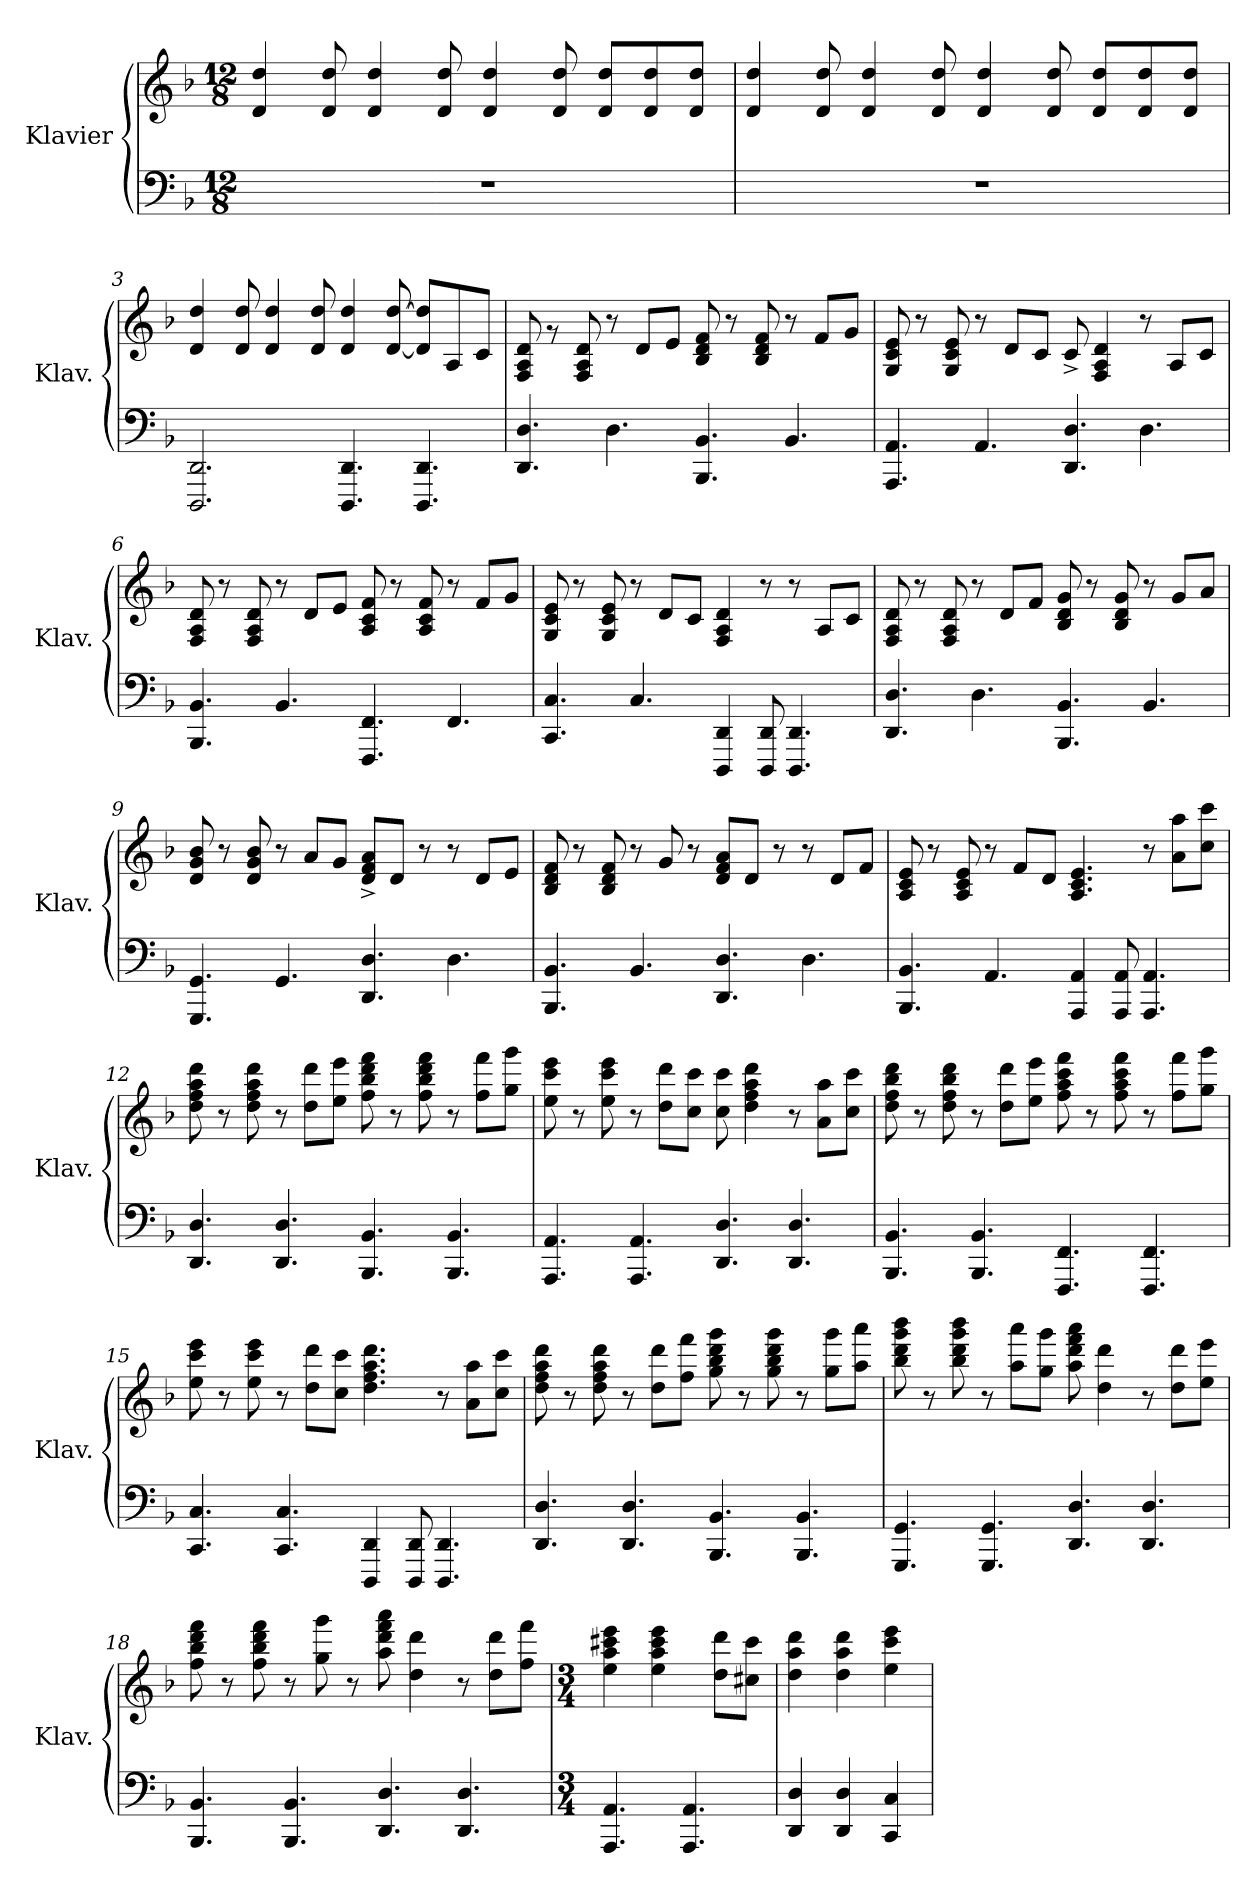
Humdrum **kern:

**kern	**kern
*part1	*part1
*staff2	*staff1
*I"Klavier	*
*I'Klav.	*
*clefF4	*clefG2
*k[b-]	*k[b-]
*M12/8	*M12/8
*MM180	*MM180
=1	=1
1.r	4d/ 4dd/
.	8d/ 8dd/
.	4d/ 4dd/
.	8d/ 8dd/
.	4d/ 4dd/
.	8d/ 8dd/
.	8d/ 8dd/L
.	8d/ 8dd/
.	8d/ 8dd/J
=2	=2
1.r	4d/ 4dd/
.	8d/ 8dd/
.	4d/ 4dd/
.	8d/ 8dd/
.	4d/ 4dd/
.	8d/ 8dd/
.	8d/ 8dd/L
.	8d/ 8dd/
.	8d/ 8dd/J
=3	=3
2.DDD/ 2.DD/	4d/ 4dd/
.	8d/ 8dd/
.	4d/ 4dd/
.	8d/ 8dd/
4.DDD/ 4.DD/	4d/ 4dd/
.	[8d/ [8dd/
4.DDD/ 4.DD/	8d/] 8dd/]L
.	8A/
.	8c/J
!!LO:LB:g=z
=4	=4
4.DD/ 4.D/	8F/ 8A/ 8d/
.	8rg
.	8F/ 8A/ 8d/
4.D\	8r
.	8d/L
.	8e/J
4.BBB-/ 4.BB-/	8B-/ 8d/ 8f/
.	8r
.	8B-/ 8d/ 8f/
4.BB-/	8r
.	8f/L
.	8g/J
=5	=5
4.AAA/ 4.AA/	8G/ 8c/ 8e/
.	8r
.	8G/ 8c/ 8e/
4.AA/	8r
.	8d/L
.	8c/J
4.DD/ 4.D/	8c^/
.	4F/ 4A/ 4d/
4.D\	8r
.	8A/L
.	8c/J
=6	=6
4.BBB-/ 4.BB-/	8F/ 8A/ 8d/
.	8r
.	8F/ 8A/ 8d/
4.BB-/	8r
.	8d/L
.	8e/J
4.FFF/ 4.FF/	8A/ 8c/ 8f/
.	8r
.	8A/ 8c/ 8f/
4.FF/	8r
.	8f/L
.	8g/J
!!LO:LB:g=z
=7	=7
4.CC/ 4.C/	8G/ 8c/ 8e/
.	8r
.	8G/ 8c/ 8e/
4.C/	8r
.	8d/L
.	8c/J
4DDD/ 4DD/	4F/ 4A/ 4d/
8DDD/ 8DD/	8r
4.DDD/ 4.DD/	8r
.	8A/L
.	8c/J
=8	=8
4.DD/ 4.D/	8F/ 8A/ 8d/
.	8r
.	8F/ 8A/ 8d/
4.D\	8r
.	8d/L
.	8f/J
4.BBB-/ 4.BB-/	8B-/ 8d/ 8g/
.	8r
.	8B-/ 8d/ 8g/
4.BB-/	8r
.	8g/L
.	8a/J
=9	=9
4.GGG/ 4.GG/	8d/ 8g/ 8b-/
.	8r
.	8d/ 8g/ 8b-/
4.GG/	8r
.	8a/L
.	8g/J
4.DD/ 4.D/	8d/^ 8f/^ 8a/^L
.	8d/J
.	8r
4.D\	8r
.	8d/L
.	8e/J
!!LO:LB:g=z
=10	=10
4.BBB-/ 4.BB-/	8B-/ 8d/ 8f/
.	8r
.	8B-/ 8d/ 8f/
4.BB-/	8r
.	8g/
.	8r
4.DD/ 4.D/	8d/ 8f/ 8a/L
.	8d/J
.	8r
4.D\	8r
.	8d/L
.	8f/J
=11	=11
4.BBB-/ 4.BB-/	8A/ 8c/ 8e/
.	8r
.	8A/ 8c/ 8e/
4.AA/	8r
.	8f/L
.	8d/J
4AAA/ 4AA/	4.A/ 4.c/ 4.e/
8AAA/ 8AA/	.
4.AAA/ 4.AA/	8r
.	8a\ 8aa\L
.	8cc\ 8ccc\J
=12	=12
4.DD/ 4.D/	8dd\ 8ff\ 8aa\ 8ddd\
.	8r
.	8dd\ 8ff\ 8aa\ 8ddd\
4.DD/ 4.D/	8r
.	8dd\ 8ddd\L
.	8ee\ 8eee\J
4.BBB-/ 4.BB-/	8ff\ 8bb-\ 8ddd\ 8fff\
.	8r
.	8ff\ 8bb-\ 8ddd\ 8fff\
4.BBB-/ 4.BB-/	8r
.	8ff\ 8fff\L
.	8gg\ 8ggg\J
!!LO:LB:g=z
=13	=13
4.AAA/ 4.AA/	8ee\ 8ccc\ 8eee\
.	8r
.	8ee\ 8ccc\ 8eee\
4.AAA/ 4.AA/	8r
.	8dd\ 8ddd\L
.	8cc\ 8ccc\J
4.DD/ 4.D/	8cc\ 8ccc\
.	4dd\ 4ff\ 4aa\ 4ddd\
4.DD/ 4.D/	8r
.	8a\ 8aa\L
.	8cc\ 8ccc\J
=14	=14
4.BBB-/ 4.BB-/	8dd\ 8ff\ 8bb-\ 8ddd\
.	8r
.	8dd\ 8ff\ 8bb-\ 8ddd\
4.BBB-/ 4.BB-/	8r
.	8dd\ 8ddd\L
.	8ee\ 8eee\J
4.FFF/ 4.FF/	8ff\ 8aa\ 8ccc\ 8fff\
.	8r
.	8ff\ 8aa\ 8ccc\ 8fff\
4.FFF/ 4.FF/	8r
.	8ff\ 8fff\L
.	8gg\ 8ggg\J
=15	=15
4.CC/ 4.C/	8ee\ 8ccc\ 8eee\
.	8r
.	8ee\ 8ccc\ 8eee\
4.CC/ 4.C/	8r
.	8dd\ 8ddd\L
.	8cc\ 8ccc\J
4DDD/ 4DD/	4.dd\ 4.ff\ 4.aa\ 4.ddd\
8DDD/ 8DD/	.
4.DDD/ 4.DD/	8r
.	8a\ 8aa\L
.	8cc\ 8ccc\J
!!LO:PB:g=z
=16	=16
4.DD/ 4.D/	8dd\ 8ff\ 8aa\ 8ddd\
.	8r
.	8dd\ 8ff\ 8aa\ 8ddd\
4.DD/ 4.D/	8r
.	8dd\ 8ddd\L
.	8ff\ 8fff\J
4.BBB-/ 4.BB-/	8gg\ 8bb-\ 8ddd\ 8ggg\
.	8r
.	8gg\ 8bb-\ 8ddd\ 8ggg\
4.BBB-/ 4.BB-/	8r
.	8gg\ 8ggg\L
.	8aa\ 8aaa\J
=17	=17
4.GGG/ 4.GG/	8bb-\ 8ddd\ 8ggg\ 8bbb-\
.	8r
.	8bb-\ 8ddd\ 8ggg\ 8bbb-\
4.GGG/ 4.GG/	8r
.	8aa\ 8aaa\L
.	8gg\ 8ggg\J
4.DD/ 4.D/	8aa\ 8ddd\ 8fff\ 8aaa\
.	4dd\ 4ddd\
4.DD/ 4.D/	8r
.	8dd\ 8ddd\L
.	8ee\ 8eee\J
=18	=18
4.BBB-/ 4.BB-/	8ff\ 8bb-\ 8ddd\ 8fff\
.	8r
.	8ff\ 8bb-\ 8ddd\ 8fff\
4.BBB-/ 4.BB-/	8r
.	8gg\ 8ggg\
.	8r
4.DD/ 4.D/	8aa\ 8ddd\ 8fff\ 8aaa\
.	4dd\ 4ddd\
4.DD/ 4.D/	8r
.	8dd\ 8ddd\L
.	8ff\ 8fff\J
=19	=19
*M3/4	*M3/4
4.AAA/ 4.AA/	4ee\ 4aa\ 4ccc#X\ 4eee\
.	4ee\ 4aa\ 4ccc#\ 4eee\
4.AAA/ 4.AA/	.
.	8dd\ 8ddd\L
.	8cc#X\ 8ccc#\J
!!LO:LB:g=z
=20	=20
4DD/ 4D/	4dd\ 4aa\ 4ddd\
4DD/ 4D/	4dd\ 4aa\ 4ddd\
4CC/ 4C/	4ee\ 4ccc\ 4eee\
=	=
*-	*-
